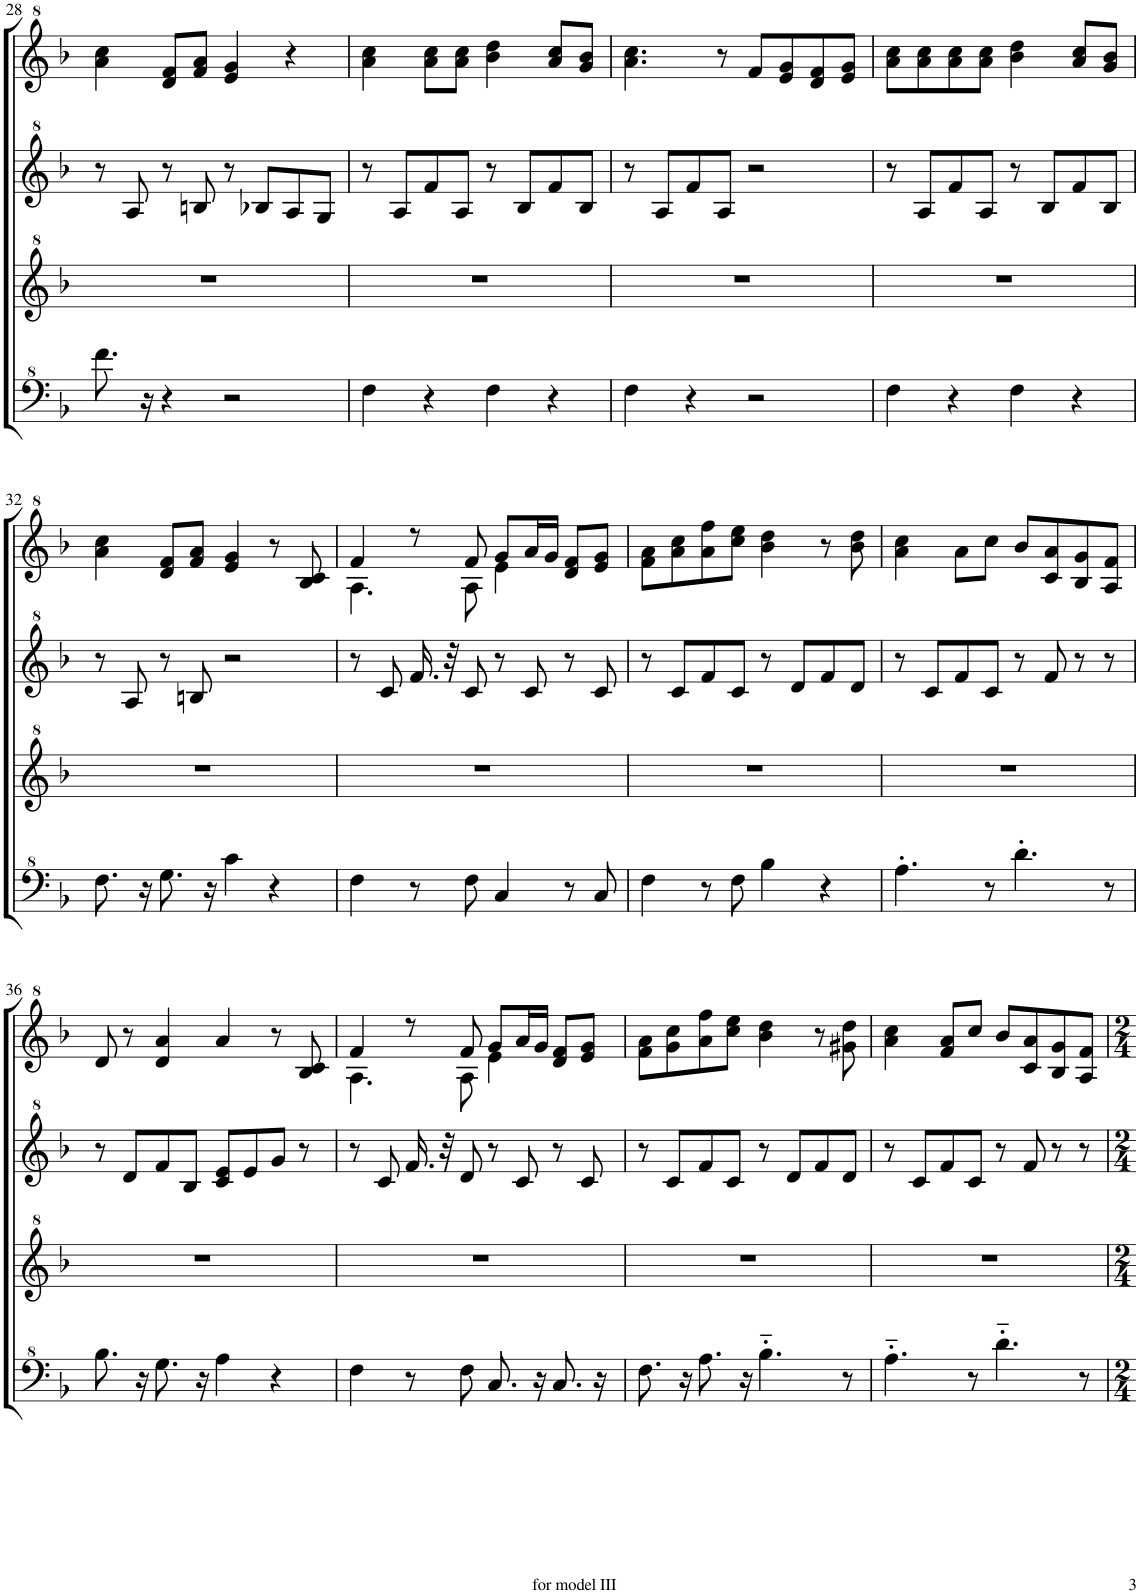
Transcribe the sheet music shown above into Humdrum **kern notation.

**kern	**kern	**kern	**kern
*part1	*part1	*part1	*part1
*staff4	*staff3	*staff2	*staff1
*I"Model III	*	*	*
!!LO:PB:g=z
*clefF^4	*clefG^2	*clefG^2	*clefG^2
*k[b-]	*k[b-]	*k[b-]	*k[b-]
*M4/4	*M4/4	*M4/4	*M4/4
=28	=28	=28	=28
8.ff\	1r	8r	4aa\ 4ccc\
.	.	8a/	.
16r	.	.	.
4r	.	8r	8dd/ 8ff/L
.	.	8bn/	8ff/ 8aa/J
2r	.	8r	4ee/ 4gg/
.	.	8b-X/L	.
.	.	8a/	4r
.	.	8g/J	.
=29	=29	=29	=29
4f\	1r	8r	4aa\ 4ccc\
.	.	8a/L	.
4r	.	8ff/	8aa\ 8ccc\L
.	.	8a/J	8aa\ 8ccc\J
4f\	.	8r	4bb-\ 4ddd\
.	.	8b-/L	.
4r	.	8ff/	8aa/ 8ccc/L
.	.	8b-/J	8gg/ 8bb-/J
=30	=30	=30	=30
4f\	1r	8r	4.aa\ 4.ccc\
.	.	8a/L	.
4r	.	8ff/	.
.	.	8a/J	8r
2r	.	2r	8ff/L
.	.	.	8ee/ 8gg/
.	.	.	8dd/ 8ff/
.	.	.	8ee/ 8gg/J
=31	=31	=31	=31
4f\	1r	8r	8aa\ 8ccc\L
.	.	8a/L	8aa\ 8ccc\
4r	.	8ff/	8aa\ 8ccc\
.	.	8a/J	8aa\ 8ccc\J
4f\	.	8r	4bb-\ 4ddd\
.	.	8b-/L	.
4r	.	8ff/	8aa/ 8ccc/L
.	.	8b-/J	8gg/ 8bb-/J
!!LO:LB:g=z
=32	=32	=32	=32
8.f\	1r	8r	4aa\ 4ccc\
.	.	8a/	.
16r	.	.	.
8.g\	.	8r	8dd/ 8ff/L
.	.	8bn/	8ff/ 8aa/J
16r	.	.	.
4cc\	.	2r	4ee/ 4gg/
4r	.	.	8r
.	.	.	8b-/ 8cc/
=33	=33	=33	=33
*	*	*	*^
4f\	1r	8r	4ff/	4.a\
.	.	8cc/	.	.
8r	.	16.ff/	8r	.
.	.	32r	.	.
8f\	.	8cc/	8ff/	8a\
4c/	.	8r	8gg/L	4ee\
.	.	8cc/	16aa/L	.
.	.	.	16gg/JJ	.
8r	.	8r	8dd/ 8ff/L	4ryy
8c/	.	8cc/	8ee/ 8gg/J	.
*	*	*	*v	*v
=34	=34	=34	=34
4f\	1r	8r	8ff\ 8aa\L
.	.	8cc/L	8aa\ 8ccc\
8r	.	8ff/	8aa\ 8fff\
8f\	.	8cc/J	8ccc\ 8eee\J
4b-\	.	8r	4bb-\ 4ddd\
.	.	8dd/L	.
4r	.	8ff/	8r
.	.	8dd/J	8bb-\ 8ddd\
=35	=35	=35	=35
4.a'\	1r	8r	4aa\ 4ccc\
.	.	8cc/L	.
.	.	8ff/	8aa\L
8r	.	8cc/J	8ccc\J
4.dd'\	.	8r	8bb-/L
.	.	8ff/	8cc/ 8aa/
.	.	8r	8b-/ 8gg/
8r	.	8r	8a/ 8ff/J
!!LO:LB:g=z
=36	=36	=36	=36
8.b-\	1r	8r	8dd/
.	.	8dd/L	8r
16r	.	.	.
8.g\	.	8ff/	4dd/ 4aa/
.	.	8b-/J	.
16r	.	.	.
4a\	.	8cc/ 8ee/L	4aa/
.	.	8ee/	.
4r	.	8gg/J	8r
.	.	8r	8b-/ 8cc/
=37	=37	=37	=37
*	*	*	*^
4f\	1r	8r	4ff/	4.a\
.	.	8cc/	.	.
8r	.	16.ff/	8r	.
.	.	32r	.	.
8f\	.	8dd/	8ff/	8a\
8.c/	.	8r	8gg/L	4ee\
.	.	8cc/	16aa/L	.
16r	.	.	16gg/JJ	.
8.c/	.	8r	8dd/ 8ff/L	4ryy
.	.	8cc/	8ee/ 8gg/J	.
16r	.	.	.	.
*	*	*	*v	*v
=38	=38	=38	=38
8.f\	1r	8r	8ff\ 8aa\L
.	.	8cc/L	8gg\ 8ccc\
16r	.	.	.
8.a\	.	8ff/	8aa\ 8fff\
.	.	8cc/J	8ccc\ 8eee\J
16r	.	.	.
4.b-'~\	.	8r	4bb-\ 4ddd\
.	.	8dd/L	.
.	.	8ff/	8r
8r	.	8dd/J	8gg#X\ 8ddd\
=39	=39	=39	=39
4.a'~\	1r	8r	4aa\ 4ccc\
.	.	8cc/L	.
.	.	8ff/	8ff/ 8aa/L
8r	.	8cc/J	8ccc/J
4.dd'~\	.	8r	8bb-/L
.	.	8ff/	8cc/ 8aa/
.	.	8r	8b-/ 8gg/
8r	.	8r	8a/ 8ff/J
=	=	=	=
*-	*-	*-	*-
